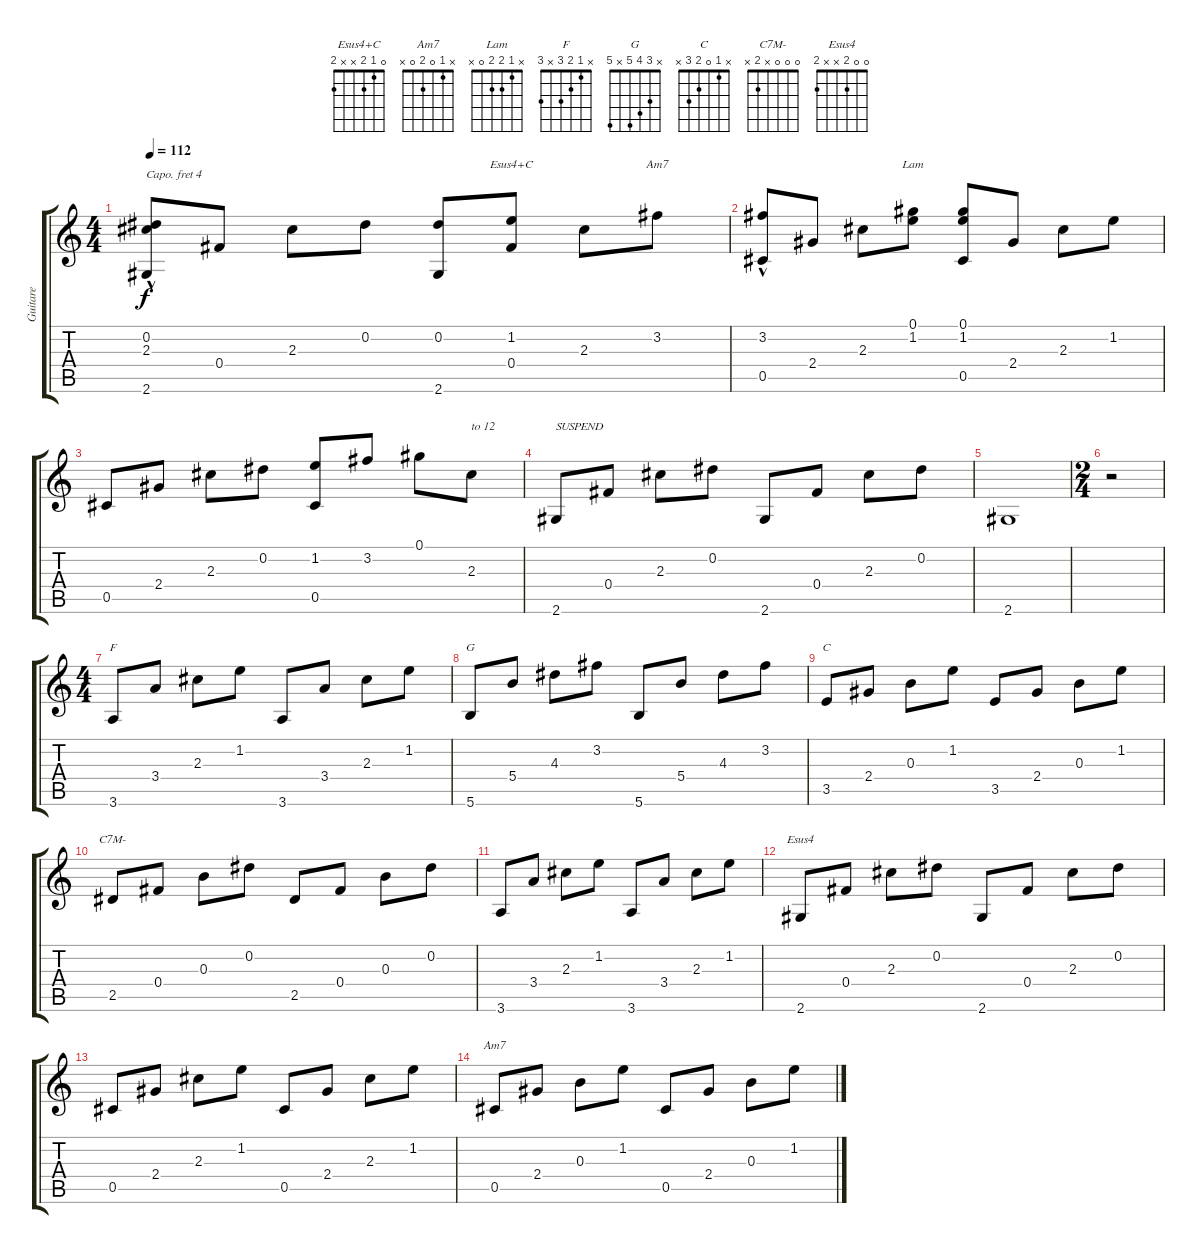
\track ("Guitare" "Guitare") {instrument acousticguitarnylon}
\staff {score tabs}
\capo 4
\tuning (E4 B3 G3 D3 A2 D2) {hide}
\chord ("Esus4+C" 0 1 2 x x 2)
\chord ("Am7" x 3 2 2 0 x)
\chord ("Lam" x 1 2 2 0 x)
\chord ("F" x 1 2 3 x 3)
\chord ("G" x 3 4 5 x 5)
\chord ("C" x 1 0 2 3 x)
\chord ("C7M-" 0 0 0 x 2 x)
\chord ("Esus4" 0 0 2 x x 2)
\chord ("Am7" x 1 0 2 0 x)
\ts (4 4)
\tempo 112
\clef g2
\ks c
(0.2{hac} 2.3 2.6).8{dy f} 0.4.8 2.3.8 0.2.8 (0.2 2.6).8 (1.2 0.4).8{ch "Esus4+C"} 2.3.8 3.2.8{ch "Am7"} |
(3.2{hac} 0.5).8 2.4.8 2.3.8 (0.1 1.2).8{ch "Lam"} (0.1 1.2 0.5).8 2.4.8 2.3.8 1.2.8 |
0.5.8 2.4.8 2.3.8 0.2.8 (1.2 0.5).8 3.2.8 0.1.8 2.3.8{txt "to 12"} |
2.6.8{txt "SUSPEND"} 0.4.8 2.3.8 0.2.8 2.6.8 0.4.8 2.3.8 0.2.8 |
2.6.1 |
\ts (2 4)
r.2 |
\ts (4 4)
3.6.8{ch "F"} 3.4.8 2.3.8 1.2.8 3.6.8 3.4.8 2.3.8 1.2.8 |
5.6.8{ch "G"} 5.4.8 4.3.8 3.2.8 5.6.8 5.4.8 4.3.8 3.2.8 |
3.5.8{ch "C"} 2.4.8 0.3.8 1.2.8 3.5.8 2.4.8 0.3.8 1.2.8 |
2.5.8{ch "C7M-"} 0.4.8 0.3.8 0.2.8 2.5.8 0.4.8 0.3.8 0.2.8 |
3.6.8 3.4.8 2.3.8 1.2.8 3.6.8 3.4.8 2.3.8 1.2.8 |
2.6.8{ch "Esus4"} 0.4.8 2.3.8 0.2.8 2.6.8 0.4.8 2.3.8 0.2.8 |
0.5.8 2.4.8 2.3.8 1.2.8 0.5.8 2.4.8 2.3.8 1.2.8 |
0.5.8{ch "Am7"} 2.4.8 0.3.8 1.2.8 0.5.8 2.4.8 0.3.8 1.2.8
